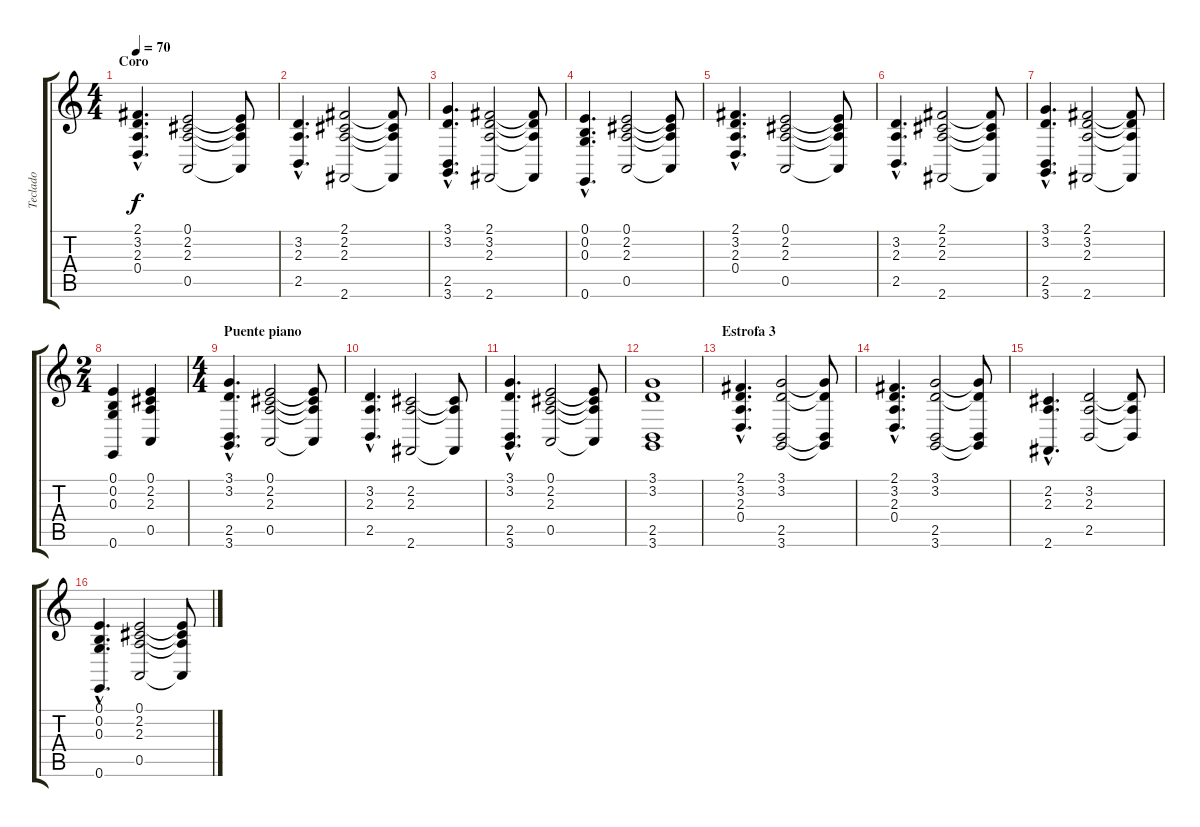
\track ("Teclado" "Teclado") {instrument stringensemble1}
\staff {score tabs}
\tuning (E4 B3 G3 D3 A2 E2) {hide}
\ts (4 4)
\section ("" "Coro")
\tempo 70
\clef g2
\ks c
(2.1{hac} 3.2{hac} 2.3{hac} 0.4{hac}).4{d dy f} (0.1 2.2 2.3 0.5).2 (0.1{t} 2.2{t} 2.3{t} 0.5{t}).8 |
(3.2{hac} 2.3{hac} 2.5{hac}).4{d} (2.1 2.2 2.3 2.6).2 (2.1{t} 2.2{t} 2.3{t} 2.6{t}).8 |
(3.1{hac} 3.2{hac} 2.5{hac} 3.6{hac}).4{d} (2.1 3.2 2.3 2.6).2 (2.1{t} 3.2{t} 2.3{t} 2.6{t}).8 |
(0.1{hac} 0.2{hac} 0.3{hac} 0.6{hac}).4{d} (0.1 2.2 2.3 0.5).2 (0.1{t} 2.2{t} 2.3{t} 0.5{t}).8 |
(2.1{hac} 3.2{hac} 2.3{hac} 0.4{hac}).4{d} (0.1 2.2 2.3 0.5).2 (0.1{t} 2.2{t} 2.3{t} 0.5{t}).8 |
(3.2{hac} 2.3{hac} 2.5{hac}).4{d} (2.1 2.2 2.3 2.6).2 (2.1{t} 2.2{t} 2.3{t} 2.6{t}).8 |
(3.1{hac} 3.2{hac} 2.5{hac} 3.6{hac}).4{d} (2.1 3.2 2.3 2.6).2 (2.1{t} 3.2{t} 2.3{t} 2.6{t}).8 |
\ts (2 4)
(0.1 0.2 0.3 0.6).4 (0.1 2.2 2.3 0.5).4 |
\ts (4 4)
\section ("" "Puente piano")
(3.1{hac} 3.2{hac} 2.5{hac} 3.6{hac}).4{d} (0.1 2.2 2.3 0.5).2 (0.1{t} 2.2{t} 2.3{t} 0.5{t}).8 |
(3.2{hac} 2.3{hac} 2.5{hac}).4{d} (2.2 2.3 2.6).2 (2.2{t} 2.3{t} 2.6{t}).8 |
(3.1{hac} 3.2{hac} 2.5{hac} 3.6{hac}).4{d} (0.1 2.2 2.3 0.5).2 (0.1{t} 2.2{t} 2.3{t} 0.5{t}).8 |
(3.1 3.2 2.5 3.6).1 |
\section ("" "Estrofa 3")
(2.1{hac} 3.2{hac} 2.3{hac} 0.4{hac}).4{d} (3.1 3.2 2.5 3.6).2 (3.1{t} 3.2{t} 2.5{t} 3.6{t}).8 |
(2.1{hac} 3.2{hac} 2.3{hac} 0.4{hac}).4{d} (3.1 3.2 2.5 3.6).2 (3.1{t} 3.2{t} 2.5{t} 3.6{t}).8 |
(2.2{hac} 2.3{hac} 2.6{hac}).4{d} (3.2 2.3 2.5).2 (3.2{t} 2.3{t} 2.5{t}).8 |
(0.1{hac} 0.2{hac} 0.3{hac} 0.6{hac}).4{d} (0.1 2.2 2.3 0.5).2 (0.1{t} 2.2{t} 2.3{t} 0.5{t}).8
